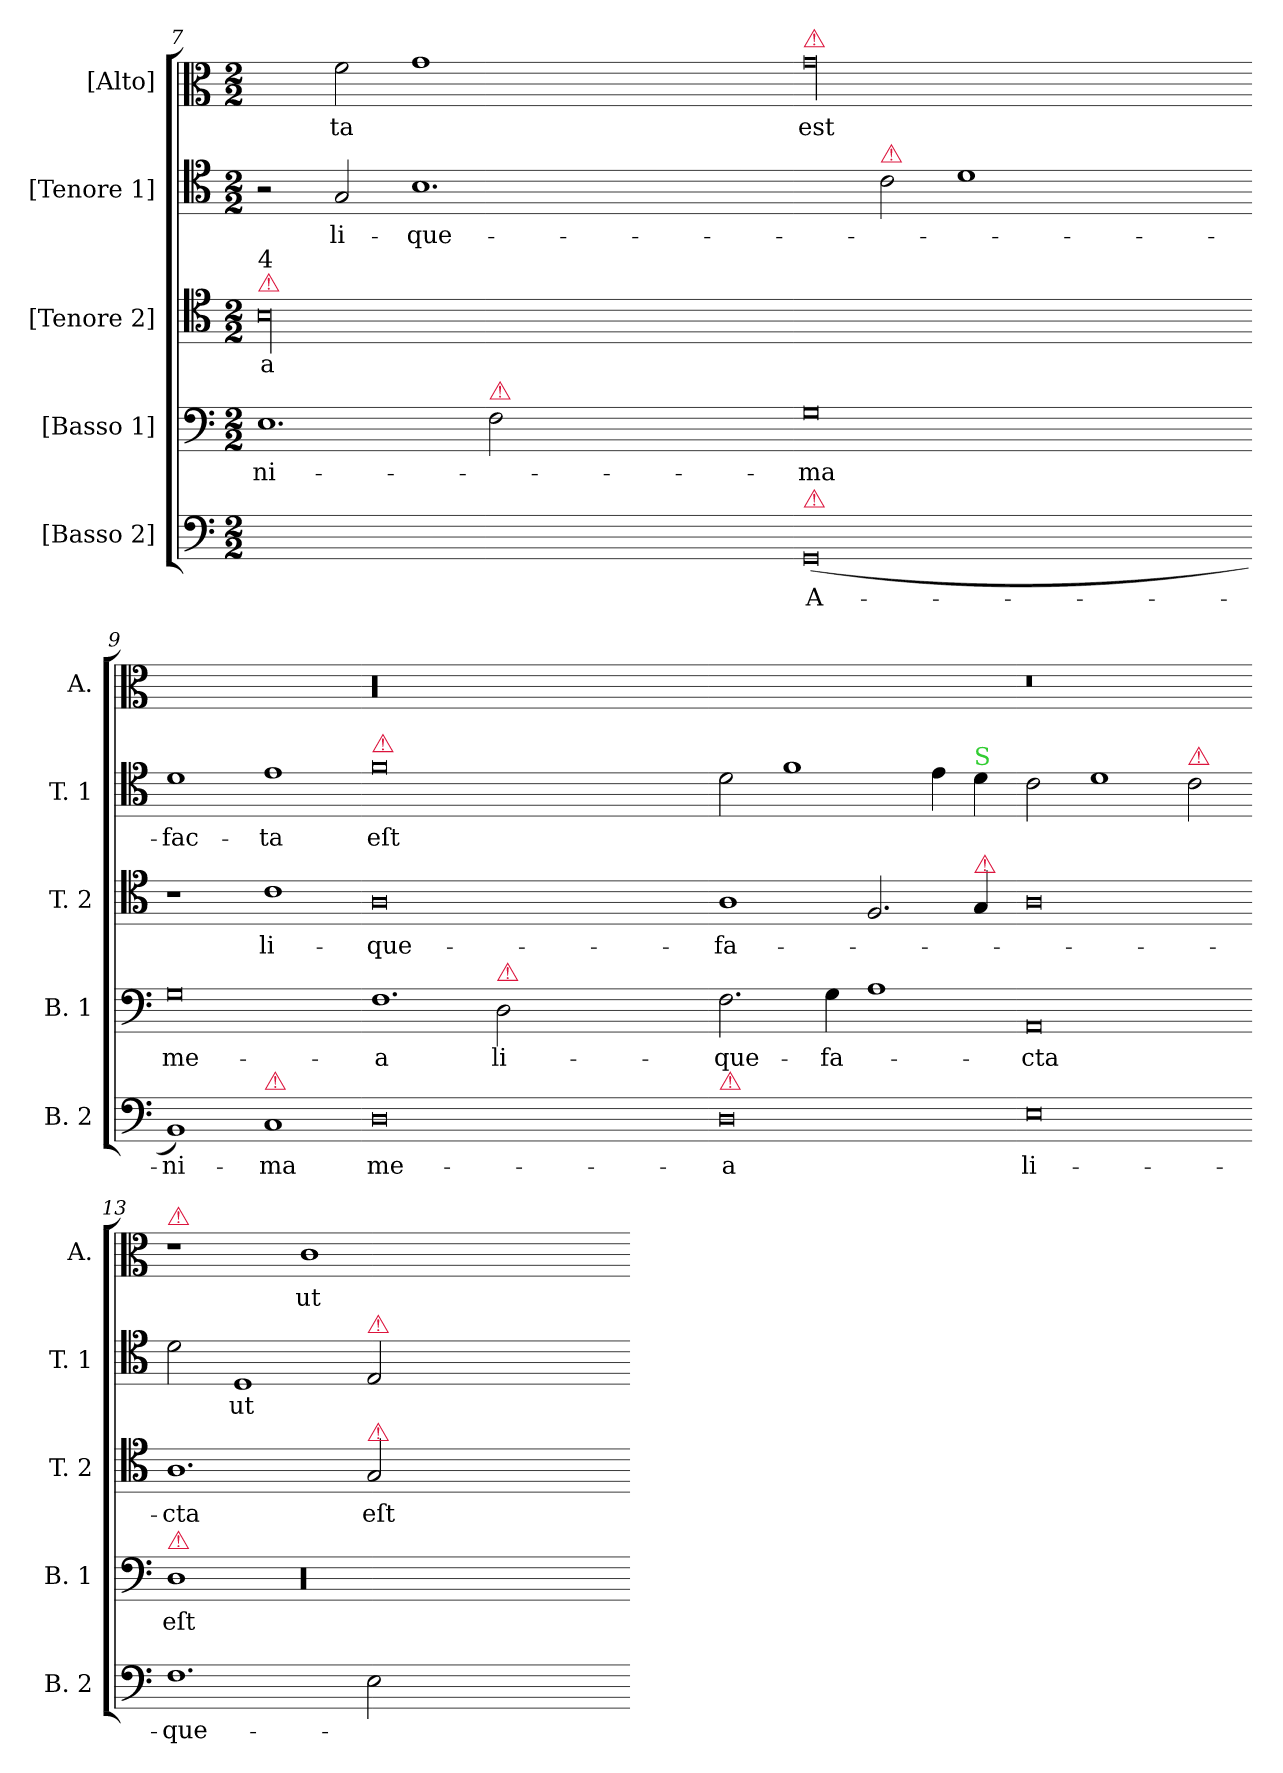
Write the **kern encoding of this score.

**kern	**text	**kern	**text	**kern	**text	**kern	**text	**kern	**text
*part5	*part5	*part4	*part4	*part3	*part3	*part2	*part2	*part1	*part1
*staff5	*staff5	*staff4	*staff4	*staff3	*staff3	*staff2	*staff2	*staff1	*staff1
*I"[Basso 2]	*	*I"[Basso 1]	*	*I"[Tenore 2]	*	*I"[Tenore 1]	*	*I"[Alto]	*
*I'B. 2	*	*I'B. 1	*	*I'T. 2	*	*I'T. 1	*	*I'A.	*
*clefF4	*	*clefF4	*	*clefC4	*	*clefC4	*	*clefC3	*
*k[]	*	*k[]	*	*k[]	*	*k[]	*	*k[]	*
*M2/2	*	*M2/2	*	*M2/2	*	*M2/2	*	*M2/2	*
=7	=7	=7	=7	=7	=7	=7	=7	=7	=7
!	!	!	!	!LO:TX:a:color=crimson:t=⚠	!	!	!	!	!
!	!	!	!	!LO:TX:a:t=4	!	!	!	!	!
00ryy	.	1.E\	-ni-	00B\	-a	2r	.	2ryy	.
.	.	.	.	.	.	2G/	li-	2f\	-ta
.	.	.	.	.	.	1.B\	-que-	1g\	.
!	!	!LO:TX:a:color=crimson:t=⚠	!	!	!	!	!	!	!
.	.	2F\	.	.	.	.	.	.	.
.	.	0ryy	.	.	.	.	.	0ryy	.
.	.	.	.	.	.	1.ryy	.	.	.
=8-	=8-	=8-	=8-	=8-	=8-	=8-	=8-	=8-	=8-
!	!	!	!	!	!	!	!	!LO:TX:a:color=crimson:t=⚠	!
!LO:TX:a:color=crimson:t=⚠	!	!	!	!	!	!	!	!	!
(0GG/	A-	0G\	-ma	00ryy	.	2ryy	.	00g\	est
!	!	!	!	!	!	!LO:TX:a:color=crimson:t=⚠	!	!	!
.	.	.	.	.	.	2c\	.	.	.
.	.	.	.	.	.	1d\	.	.	.
0ryy	.	0ryy	.	.	.	0ryy	.	.	.
=9-	=9-	=9-	=9-	=9-	=9-	=9-	=9-	=9-	=9-
1BB/)	-ni-	0G\	me-	1r	.	1d\	-fac-	0ryy	.
!LO:TX:a:color=crimson:t=⚠	!	!	!	!	!	!	!	!	!
1C/	-ma	.	.	1c\	li-	1e\	-ta	.	.
=10-	=10-	=10-	=10-	=10-	=10-	=10-	=10-	=10-	=10-
!	!	!	!	!	!	!LO:TX:a:color=crimson:t=⚠	!	!	!
0D\	me-	1.F\	-a	0A\	-que-	0f\	eſt	00r	.
!	!	!LO:TX:a:color=crimson:t=⚠	!	!	!	!	!	!	!
.	.	2D\	li-	.	.	.	.	.	.
0ryy	.	0ryy	.	0ryy	.	0ryy	.	.	.
=11-	=11-	=11-	=11-	=11-	=11-	=11-	=11-	=11-	=11-
!LO:TX:a:color=crimson:t=⚠	!	!	!	!	!	!	!	!	!
0D\	-a	2.F\	-que-	1A\	-fa-	2d\	.	0ryy	.
.	.	.	.	.	.	1f\	.	.	.
.	.	4G\	-fa-	.	.	.	.	.	.
.	.	1A\	.	2.F/	.	.	.	.	.
.	.	.	.	.	.	4e\	.	.	.
!	!	!	!	!	!	!LO:TX:a:color=limegreen:t=S	!	!	!
!	!	!	!	!LO:TX:a:color=crimson:t=⚠	!	!	!	!	!
.	.	.	.	4G/	.	4d\	.	.	.
=12-	=12-	=12-	=12-	=12-	=12-	=12-	=12-	=12-	=12-
0E\	li-	0AA/	-cta	0A\	.	2c\	.	0r	.
.	.	.	.	.	.	1d\	.	.	.
!	!	!	!	!	!	!LO:TX:a:color=crimson:t=⚠	!	!	!
.	.	.	.	.	.	2c\	.	.	.
=13-	=13-	=13-	=13-	=13-	=13-	=13-	=13-	=13-	=13-
!	!	!	!	!	!	!	!	!LO:TX:a:color=crimson:t=⚠	!
!	!	!LO:TX:a:color=crimson:t=⚠	!	!	!	!	!	!	!
1.F\	-que-	1D\	eſt	1.A\	-cta	2d\	.	1r	.
.	.	.	.	.	.	1D/	ut	.	.
.	.	00r	.	.	.	.	.	1c\	ut
!	!	!	!	!	!	!LO:TX:a:color=crimson:t=⚠	!	!	!
!	!	!	!	!LO:TX:a:color=crimson:t=⚠	!	!	!	!	!
2E\	.	.	.	2G/	eſt	2E/	.	.	.
0.ryy	.	.	.	0.ryy	.	0.ryy	.	0.ryy	.
=-	=-	=-	=-	=-	=-	=-	=-	=-	=-
*-	*-	*-	*-	*-	*-	*-	*-	*-	*-
